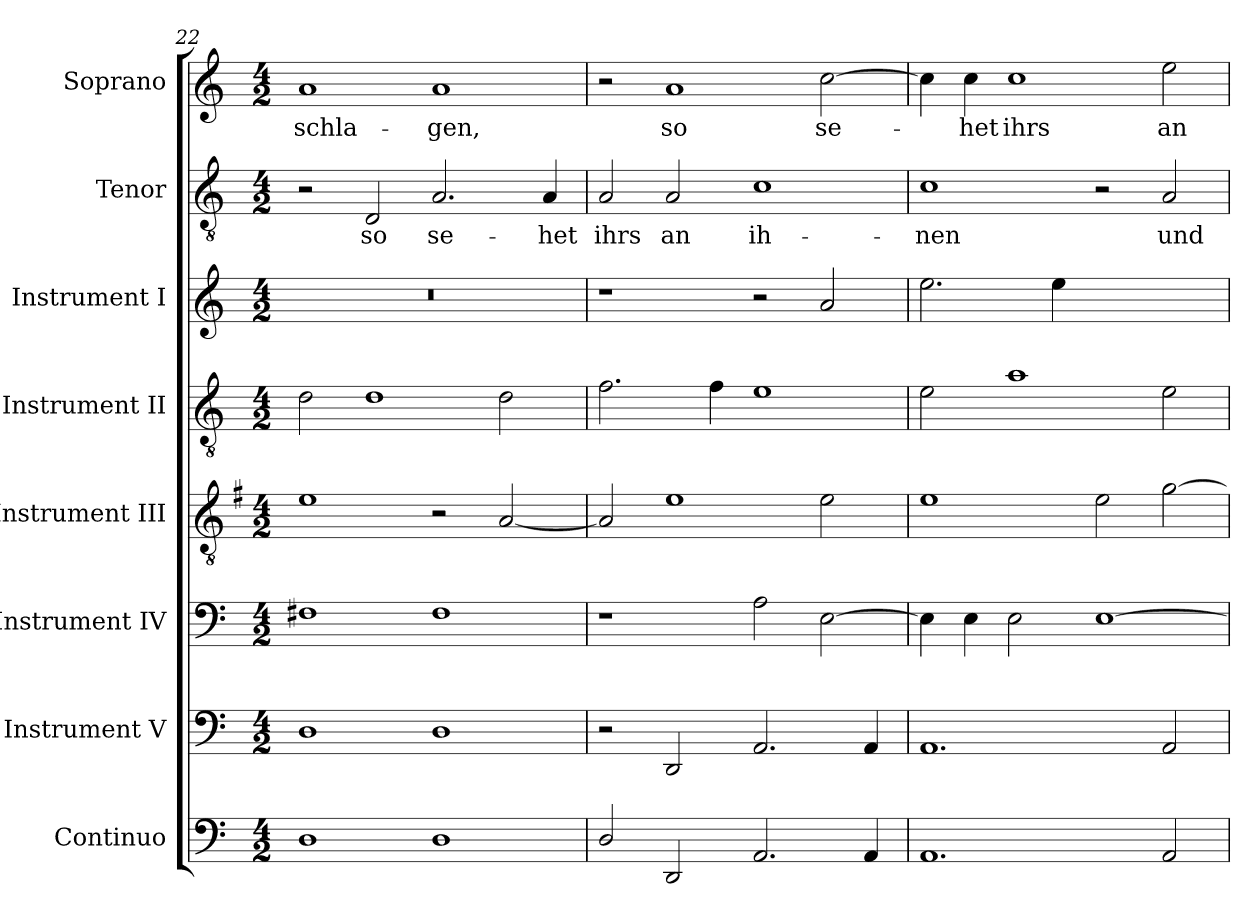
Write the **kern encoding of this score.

**kern	**kern	**kern	**kern	**kern	**kern	**kern	**text	**kern	**text
*part8	*part7	*part6	*part5	*part4	*part3	*part2	*part2	*part1	*part1
*staff8	*staff7	*staff6	*staff5	*staff4	*staff3	*staff2	*staff2	*staff1	*staff1
*I"Continuo	*I"Instrument V	*I"Instrument IV	*I"Instrument III	*I"Instrument II	*I"Instrument I	*I"Tenor	*	*I"Soprano	*
*	*I'V	*I'IV	*I'III	*I'II	*I'I	*I'T	*	*I'S	*
!!LO:LB:g=z
*clefF4	*clefF4	*clefF4	*clefGv2	*clefGv2	*clefG2	*clefGv2	*	*clefG2	*
*	*	*	*ITrd4c7	*	*	*	*	*	*
*k[]	*k[]	*k[]	*k[]	*k[]	*k[]	*k[]	*	*k[]	*
*C:	*C:	*C:	*C:	*C:	*C:	*C:	*	*C:	*
*M4/2	*M4/2	*M4/2	*M4/2	*M4/2	*M4/2	*M4/2	*	*M4/2	*
=22	=22	=22	=22	=22	=22	=22	=22	=22	=22
!	!	!	!	!	!	!	!	!	!LO:LY:b
1D	1D	1F#X	1A	2d	0r	2r	.	1a	-schla-
!	!	!	!	!	!	!	!LO:LY:b	!	!
.	.	.	.	1d	.	2D	so	.	.
!	!	!	!	!	!	!	!LO:LY:b	!	!LO:LY:b
1D	1D	1F#	2r	.	.	2.A	se-	1a	-gen,
.	.	.	[2D	2d	.	.	.	.	.
!	!	!	!	!	!	!	!LO:LY:b	!	!
.	.	.	.	.	.	4A	-het	.	.
=23	=23	=23	=23	=23	=23	=23	=23	=23	=23
!	!	!	!	!	!	!	!LO:LY:b	!	!
2D/	2r	1r	2D]	2.f	1r	2A	ihrs	2r	.
!	!	!	!	!	!	!	!LO:LY:b	!	!LO:LY:b
2DD	2DD	.	1A	.	.	2A	an	1a	so
.	.	.	.	4f	.	.	.	.	.
!	!	!	!	!	!	!	!LO:LY:b	!	!
2.AA	2.AA	2A	.	1e	2r	1c	ih-	.	.
!	!	!	!	!	!	!	!	!	!LO:LY:b
.	.	[2E	2A	.	2a	.	.	[2cc	se-
4AA	4AA	.	.	.	.	.	.	.	.
=24	=24	=24	=24	=24	=24	=24	=24	=24	=24
!	!	!	!	!	!	!	!LO:LY:b	!	!
1.AA	1.AA	4E]	1A	2e	2.ee	1c	-nen	4cc]	.
!	!	!	!	!	!	!	!	!	!LO:LY:b
.	.	4E	.	.	.	.	.	4cc	het
!	!	!	!	!	!	!	!	!	!LO:LY:b
.	.	2E	.	1a	.	.	.	1cc	ihrs
.	.	.	.	.	4ee	.	.	.	.
.	.	[1E	2A	.	[1eeyy	2r	.	.	.
!	!	!	!	!	!	!	!LO:LY:b	!	!LO:LY:b
2AA	2AA	.	[2c	2e	.	2A	und	2ee	an
=	=	=	=	=	=	=	=	=	=
*-	*-	*-	*-	*-	*-	*-	*-	*-	*-
